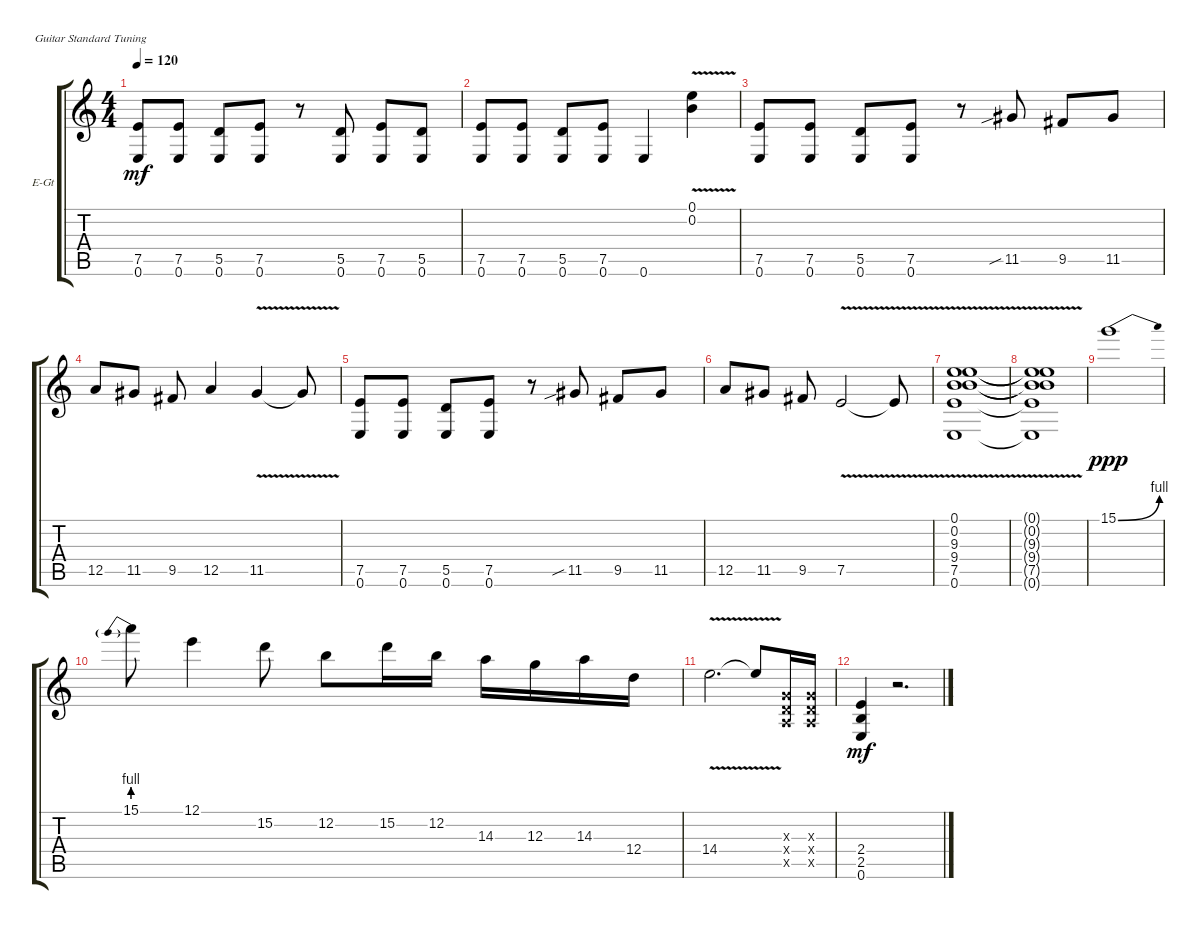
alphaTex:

\bracketExtendMode groupsimilarinstruments
\firstSystemTrackNameOrientation horizontal
\otherSystemsTrackNameOrientation horizontal
\track ("Electric Guitar (Drive)" "E-Gt") {instrument overdrivenguitar}
\staff {score tabs}
\tuning (E4 B3 G3 D3 A2 E2)
\ts (4 4)
\tempo 120
\clef g2
\ks c
(7.5 0.6).8{dy mf} (7.5 0.6).8 (5.5 0.6).8 (7.5 0.6).8 r.8 (5.5 0.6).8 (7.5 0.6).8 (5.5 0.6).8 |
(7.5 0.6).8 (7.5 0.6).8 (5.5 0.6).8 (7.5 0.6).8 0.6.4 (0.1{v} 0.2{v}).4 |
(7.5 0.6).8 (7.5 0.6).8 (5.5 0.6).8 (7.5 0.6).8 r.8 11.5{sib}.8 9.5.8 11.5.8 |
12.5.8 11.5.8 9.5.8 12.5.4 11.5{v}.4 11.5{v t}.8 |
(7.5 0.6).8 (7.5 0.6).8 (5.5 0.6).8 (7.5 0.6).8 r.8 11.5{sib}.8 9.5.8 11.5.8 |
12.5.8 11.5.8 9.5.8 7.5{v}.2 7.5{v t}.8 |
(0.1{v} 0.2{v} 7.5 9.4 9.3 0.6).1 |
(0.1{v t} 0.2{v t} 9.3{t} 9.4{t} 7.5{t} 0.6{t}).1 |
15.1{be (bend 0 0 29.4 4)}.1{dy ppp} |
15.1{be (prebend 0 4 60 4)}.8 12.1.4 15.2.8 12.2.8 15.2.16 12.2.16 14.3.16 12.3.16 14.3.16 12.4.16 |
14.4{v}.2{d} 14.4{v t}.8 (0.4{x} 0.5{x} 0.3{x}).16 (0.5{x} 0.4{x} 0.3{x}).16 |
(0.6 2.5 2.4).4{dy mf} r.2{d}
